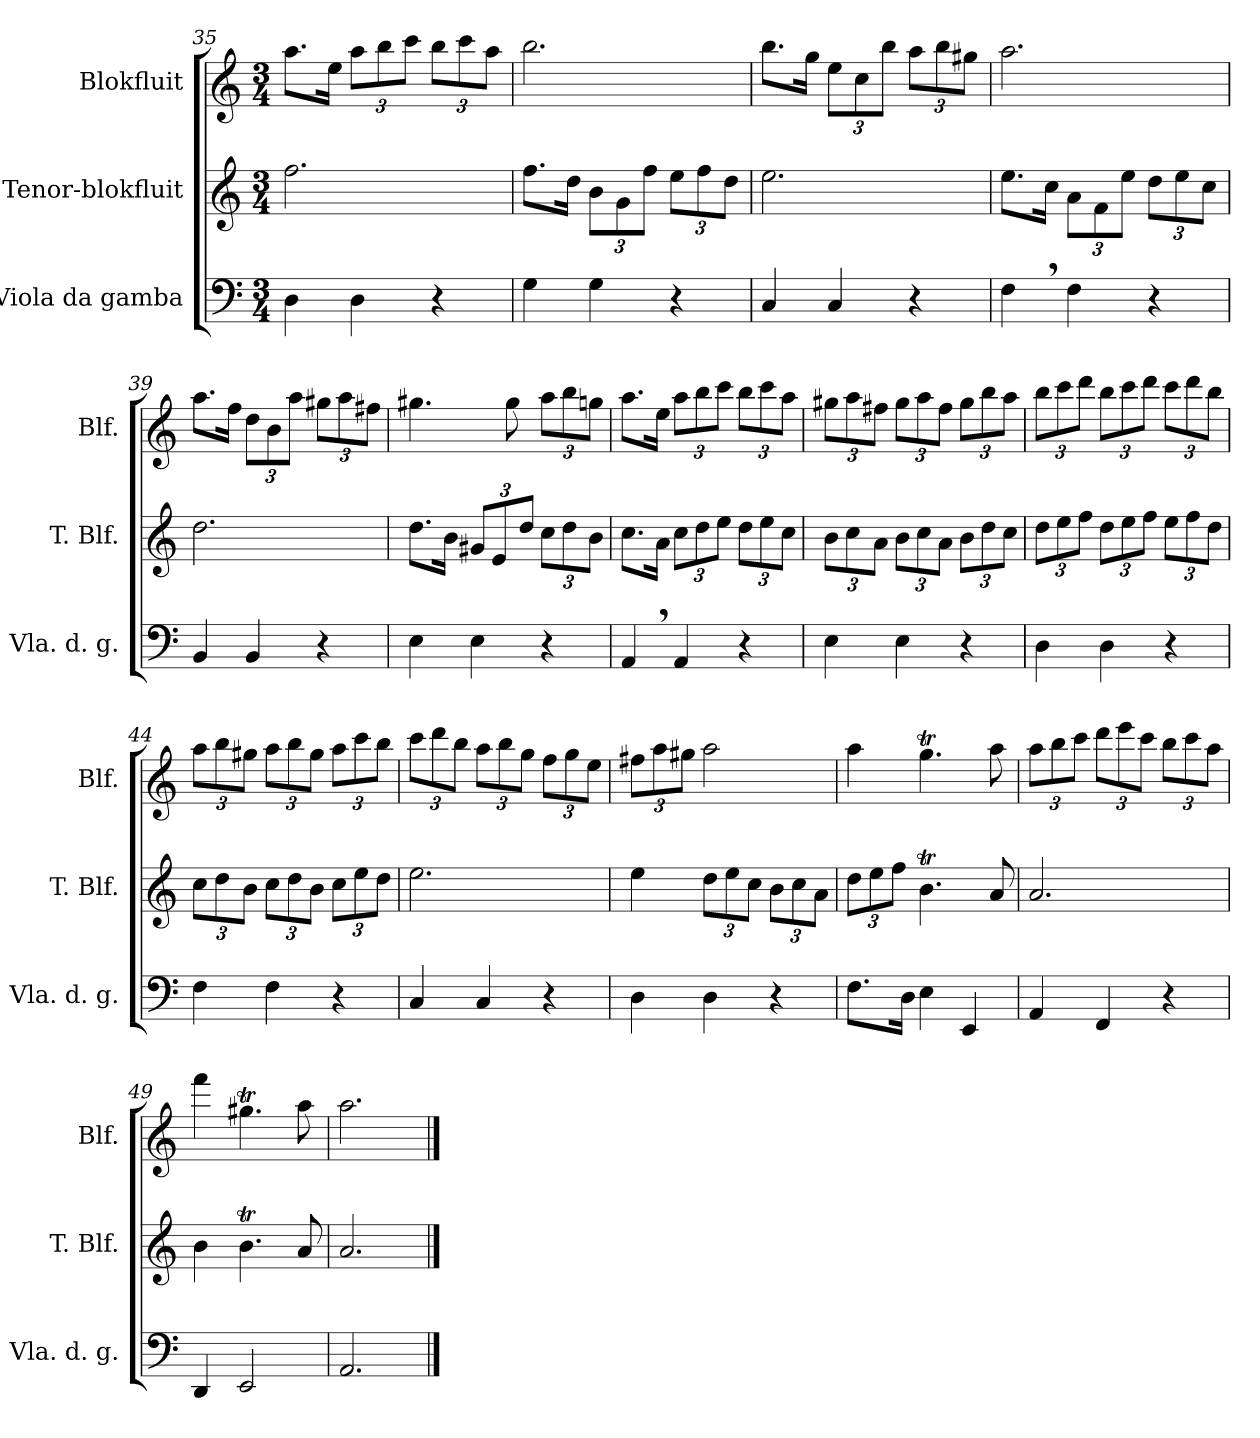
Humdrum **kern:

**kern	**kern	**kern
*part3	*part2	*part1
*staff3	*staff2	*staff1
*I"Viola da gamba	*I"Tenor-blokfluit	*I"Blokfluit
*I'Vla. d. g.	*I'T. Blf.	*I'Blf.
*clefF4	*clefG2	*clefG2
*k[]	*k[]	*k[]
*M3/4	*M3/4	*M3/4
=35	=35	=35
4D\	2.ff\	8.aa\L
.	.	16ee\Jk
*	*	*Xbrackettup
4D\	.	12aa\L
.	.	12bb\
.	.	12ccc\J
4r	.	12bb\L
.	.	12ccc\
.	.	12aa\J
!!LO:LB:g=z
=36	=36	=36
4G\	8.ff\L	2.bb\
.	16dd\Jk	.
*	*Xbrackettup	*
4G\	12b\L	.
.	12g\	.
.	12ff\J	.
4r	12ee\L	.
.	12ff\	.
.	12dd\J	.
=37	=37	=37
4C/	2.ee\	8.bb\L
.	.	16gg\Jk
4C/	.	12ee\L
.	.	12cc\
.	.	12bb\J
4r	.	12aa\L
.	.	12bb\
.	.	12gg#X\J
=38	=38	=38
4F,\	8.ee\L	2.aa\
.	16cc\Jk	.
4F\	12a\L	.
.	12f\	.
.	12ee\J	.
4r	12dd\L	.
.	12ee\	.
.	12cc\J	.
=39	=39	=39
4BB/	2.dd\	8.aa\L
.	.	16ff\Jk
4BB/	.	12dd\L
.	.	12b\
.	.	12aa\J
4r	.	12gg#X\L
.	.	12aa\
.	.	12ff#X\J
!!LO:LB:g=z
=40	=40	=40
4E\	8.dd\L	4.gg#X\
.	16b\Jk	.
4E\	12g#X/L	.
.	12e/	.
.	.	8gg#\
.	12dd/J	.
4r	12cc\L	12aa\L
.	12dd\	12bb\
.	12b\J	12ggn\J
=41	=41	=41
4AA,/	8.cc\L	8.aa\L
.	16a\Jk	16ee\Jk
4AA/	12cc\L	12aa\L
.	12dd\	12bb\
.	12ee\J	12ccc\J
4r	12dd\L	12bb\L
.	12ee\	12ccc\
.	12cc\J	12aa\J
=42	=42	=42
4E\	12b\L	12gg#X\L
.	12cc\	12aa\
.	12a\J	12ff#X\J
4E\	12b\L	12gg#\L
.	12cc\	12aa\
.	12a\J	12ff#\J
4r	12b\L	12gg#\L
.	12dd\	12bb\
.	12cc\J	12aa\J
!!LO:LB:g=z
=43	=43	=43
4D\	12dd\L	12bb\L
.	12ee\	12ccc\
.	12ff\J	12ddd\J
4D\	12dd\L	12bb\L
.	12ee\	12ccc\
.	12ff\J	12ddd\J
4r	12ee\L	12ccc\L
.	12ff\	12ddd\
.	12dd\J	12bb\J
=44	=44	=44
4F\	12cc\L	12aa\L
.	12dd\	12bb\
.	12b\J	12gg#X\J
4F\	12cc\L	12aa\L
.	12dd\	12bb\
.	12b\J	12gg#\J
4r	12cc\L	12aa\L
.	12ee\	12ccc\
.	12dd\J	12bb\J
=45	=45	=45
4C/	2.ee\	12ccc\L
.	.	12ddd\
.	.	12bb\J
4C/	.	12aa\L
.	.	12bb\
.	.	12gg\J
4r	.	12ff\L
.	.	12gg\
.	.	12ee\J
!!LO:PB:g=z
=46	=46	=46
4D\	4ee\	12ff#X\L
.	.	12aa\
.	.	12gg#X\J
4D\	12dd\L	2aa\
.	12ee\	.
.	12cc\J	.
4r	12b\L	.
.	12cc\	.
.	12a\J	.
=47	=47	=47
8.F\L	12dd\L	4aa\
.	12ee\	.
.	12ff\J	.
16D\Jk	.	.
4E\	4.bt\	4.ggT\
4EE/	.	.
.	8a/	8aa\
=48	=48	=48
4AA/	2.a/	12aa\L
.	.	12bb\
.	.	12ccc\J
4FF/	.	12ddd\L
.	.	12eee\
.	.	12ccc\J
4r	.	12bb\L
.	.	12ccc\
.	.	12aa\J
=49	=49	=49
4DD/	4b\	4fff\
2EE/	4.bt\	4.gg#Xt\
.	8a/	8aa\
=50	=50	=50
2.AA/	2.a/	2.aa\
==	==	==
*-	*-	*-
